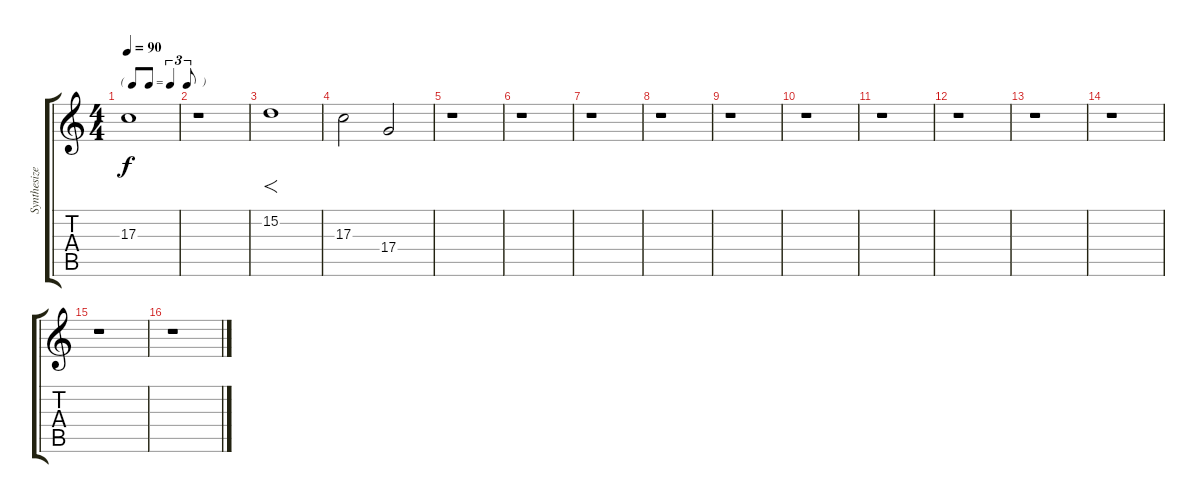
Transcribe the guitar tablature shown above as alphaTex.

\track ("Synthesizer" "Synthesize") {instrument violin}
\staff {score tabs}
\tuning (E4 B3 G3 D3 A2 E2) {hide}
\ts (4 4)
\tf triplet8th
\tempo 90
\clef g2
\ks c
17.3.1{dy f} |
r.1 |
15.2.1{f} |
17.3.2 17.4.2 |
r.1 |
r.1 |
r.1 |
r.1 |
r.1 |
r.1 |
r.1 |
r.1 |
r.1 |
r.1 |
r.1 |
r.1
